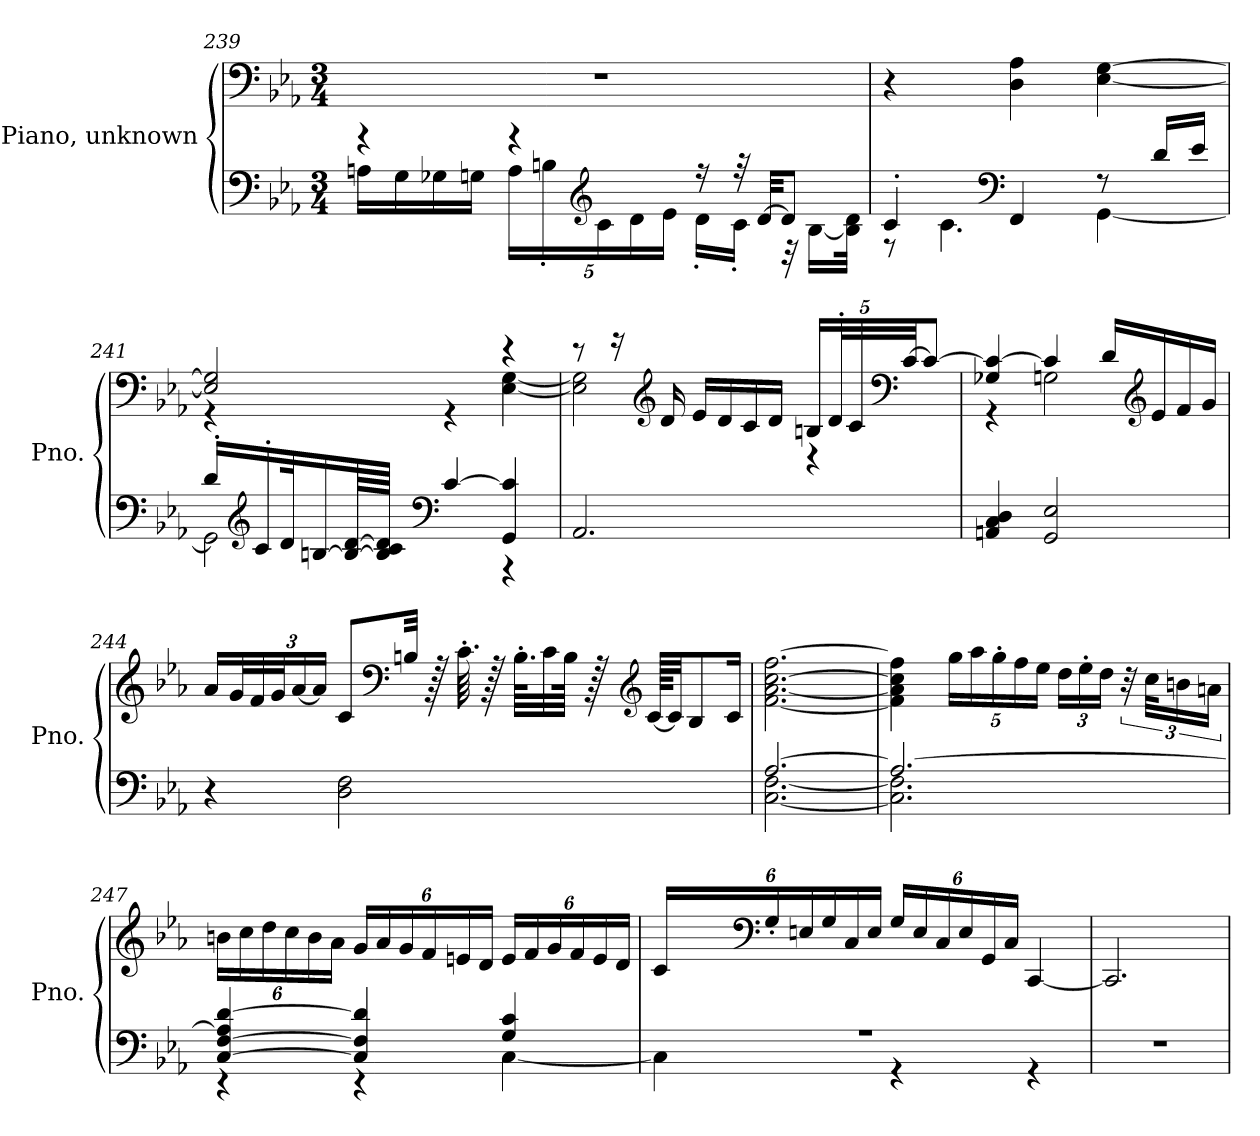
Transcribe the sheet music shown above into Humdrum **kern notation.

**kern	**kern
*part1	*part1
*staff2	*staff1
*I"Piano, unknown	*
*I'Pno.	*
*clefF4	*clefF4
*k[b-e-a-]	*k[b-e-a-]
*M3/4	*M3/4
=239	=239
*^	*
4r	16An\LL	2.r
.	16G\	.
.	16G-X\	.
.	16Gn\JJ	.
*	*Xbrackettup	*
4r	20A\LL	.
.	20Bn'\	.
*clefG2	*	*
.	20c\	.
.	20d\	.
.	20e-\JJ	.
16r	16d'\LL	.
32r	16c'\JJ	.
[32d/KKL	.	.
8d/J]	32r	.
.	[16B\LL	.
.	32B\] 32d\JJk	.
=240	=240	=240
4c'/	8r	4r
.	4.c\	.
*clefF4	*	*
4FF/	.	4D\ 4A-\
8r	[4GG\	[4E-\ [4G\
16d/LL	.	.
16e-/JJ	.	.
!!LO:LB:g=z
=241	=241	=241
*	*	*^
16d'/LL	2GG\]	2E-/] 2G/]	4r
*clefG2	*	*	*
16c'/	.	.	.
32d/K	.	.	.
[16Bn/	.	.	.
64B/_ [64d/LL	.	.	.
64B/] 64c/ 64d/]JJJJ	.	.	.
*clefF4	*	*	*
[4c/	.	.	4r
4GG/ 4c/]	4r	4r	[4E-\ [4G\
*v	*v	*	*
=242	=242	=242
2.AA-/	8r	2E-\] 2G\]
.	16r	.
*	*clefG2	*
.	16d/	.
.	16e-/LL	.
.	16d/	.
.	16c/	.
.	16d/JJ	.
*	*Xbrackettup	*
.	20Bn/LL	4r
.	40d'/L	.
.	40c/	.
*	*clefF4	*
.	[40c/JJ	.
.	8c/J_	.
=243	=243	=243
4AAn/ 4C/ 4D/	4G-X/ 4c/_	4r
2GG/ 2E-/	4c/]	2Gn\
.	16d/LL	.
*	*clefG2	*
.	16e-/	.
.	16f/	.
.	16g/JJ	.
*	*v	*v
!!LO:LB:g=z
=244	=244
4r	16a-/LL
.	32g/L
.	32f/
.	48g/J
.	[24a-/
.	16a-/JJ]
2D\ 2F\	8c/L
*	*clefF4
.	32Bn/Jkk
.	128r
.	64.c'\
.	128r
.	64.B'\KLLL
.	32c\
.	64B\JJJk
.	128r
*	*clefG2
.	[128c/KKLLL
.	32c/JJ]
.	8B/
.	16c/Jk
=245	=245
*^	*
[2.A-/	[2.C\ [2.F\	[2.f\ [2.a-\ [2.cc\ [2.ff\
=246	=246	=246
2.A-/_	2.C\] 2.F\]	4f\] 4a-\] 4cc\] 4ff\]
.	.	20gg\LL
.	.	20aa-\
.	.	20gg'\
.	.	20ff\
.	.	20ee-\JJ
.	.	24dd\LL
.	.	24ee-'\
.	.	24dd\JJ
*	*	*brackettup
.	.	48r
.	.	48cc\KLL
.	.	24bn\
.	.	24an\JJ
!!LO:LB:g=z
=247	=247	=247
*	*	*Xbrackettup
[4C/ [4F/ 4A-/] [4d/	4r	24bn\LL
.	.	24cc\
.	.	24dd\
.	.	24cc\
.	.	24b\
.	.	24a-\JJ
4C/] 4F/] 4d/]	4r	24g/LL
.	.	24a-/
.	.	24g/
.	.	24f/
.	.	24en/
.	.	24d/JJ
4G/ 4c/	[4C\	24e/LL
.	.	24f/
.	.	24g/
.	.	24f/
.	.	24e/
.	.	24d/JJ
=248	=248	=248
2.r	4C\]	24c/LL
*	*	*clefF4
.	.	24G'/
.	.	24En/
.	.	24G/
.	.	24C/
.	.	24E/JJ
.	4r	24G/LL
.	.	24E/
.	.	24C/
.	.	24E/
.	.	24GG/
.	.	24C/JJ
.	4r	[4CC/
*v	*v	*
=249	=249
2.r	2.CC/]
=	=
*-	*-
